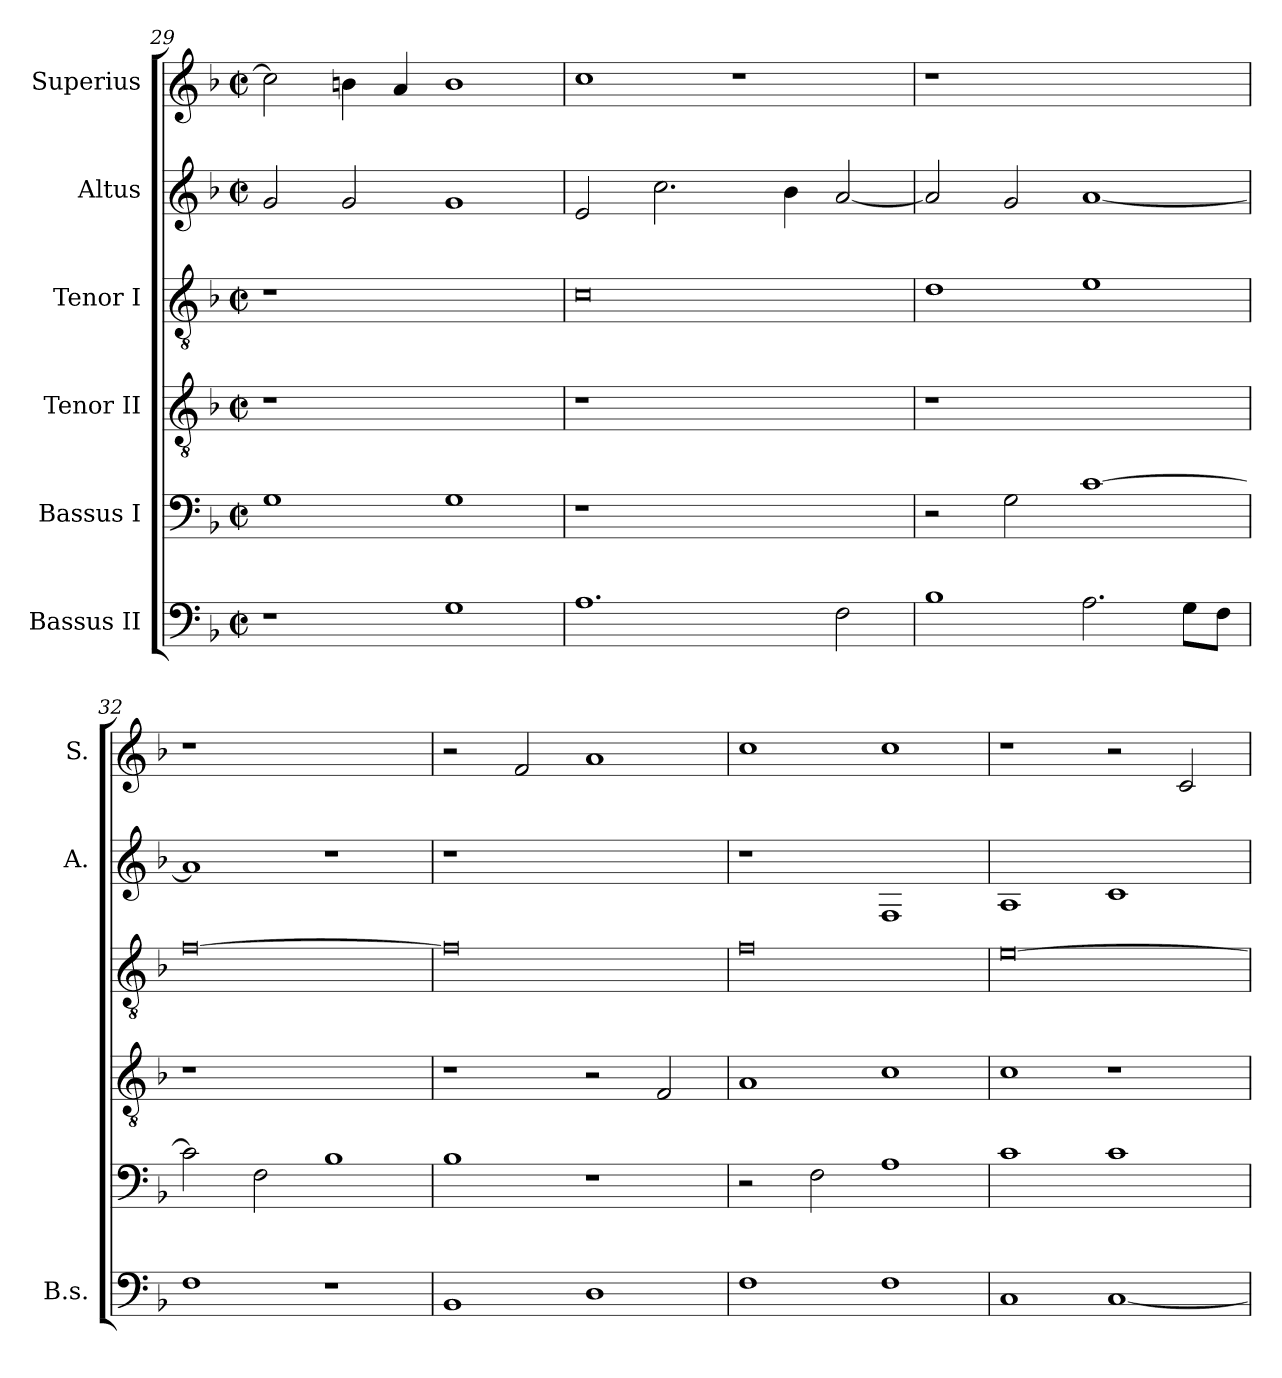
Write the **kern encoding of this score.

**kern	**kern	**kern	**kern	**kern	**kern
*part6	*part5	*part4	*part3	*part2	*part1
*staff6	*staff5	*staff4	*staff3	*staff2	*staff1
*I"Bassus II	*I"Bassus I	*I"Tenor II	*I"Tenor I	*I"Altus	*I"Superius
*I'B.s.	*	*	*	*I'A.	*I'S.
*clefF4	*clefF4	*clefGv2	*clefGv2	*clefG2	*clefG2
*	*	*ITrd7c12	*ITrd7c12	*	*
*k[b-]	*k[b-]	*k[b-]	*k[b-]	*k[b-]	*k[b-]
*F:	*F:	*F:	*F:	*F:	*F:
*M2/2	*M2/2	*M2/2	*M2/2	*M2/2	*M2/2
*met(c|)	*met(c|)	*met(c|)	*met(c|)	*met(c|)	*met(c|)
=29	=29	=29	=29	=29	=29
!	!	!LO:N:vis=1	!LO:N:vis=1	!	!
1r	1Gi	1r	1r	2gi/	2cci\]
.	.	.	.	2gi/	4bni\
.	.	.	.	.	4ai/
1Gi	1Gi	1ryy	1ryy	1gi	1bi
=30	=30	=30	=30	=30	=30
!	!LO:N:vis=1	!LO:N:vis=1	!	!	!
1.Ai	1r	1r	0Ci	2ei/	1cci
.	.	.	.	2.cci\	.
.	1ryy	1ryy	.	.	1r
.	.	.	.	4b-i\	.
2Fi\	.	.	.	[<2ai/	.
!!LO:PB:g=z
=31	=31	=31	=31	=31	=31
!	!	!LO:N:vis=1	!	!	!LO:N:vis=1
1B-i	2r	1r	1Di	2ai/]	1r
.	2Gi\	.	.	2gi/	.
2.Ai\	[>1ci	1ryy	1Ei	[<1ai	1ryy
8Gi\L	.	.	.	.	.
8Fi\J	.	.	.	.	.
=32	=32	=32	=32	=32	=32
!	!	!LO:N:vis=1	!	!	!LO:N:vis=1
1Fi	2ci\]	1r	[>0Fi	1ai]	1r
.	2Fi\	.	.	.	.
1r	1B-i	1ryy	.	1r	1ryy
=33	=33	=33	=33	=33	=33
!	!	!	!	!LO:N:vis=1	!
1BB-i	1B-i	1r	0Fi]	1r	2r
.	.	.	.	.	2fi/
1Di	1r	2r	.	1ryy	1ai
.	.	2FFi/	.	.	.
=34	=34	=34	=34	=34	=34
1Fi	2r	1AAi	0Fi	1r	1cci
.	2Fi\	.	.	.	.
1Fi	1Ai	1Ci	.	1Fi	1cci
=35	=35	=35	=35	=35	=35
1Ci	1ci	1Ci	[>0Ei	1Ai	1r
[<1Ci	1ci	1r	.	1ci	2r
.	.	.	.	.	2ci/
=	=	=	=	=	=
*-	*-	*-	*-	*-	*-
